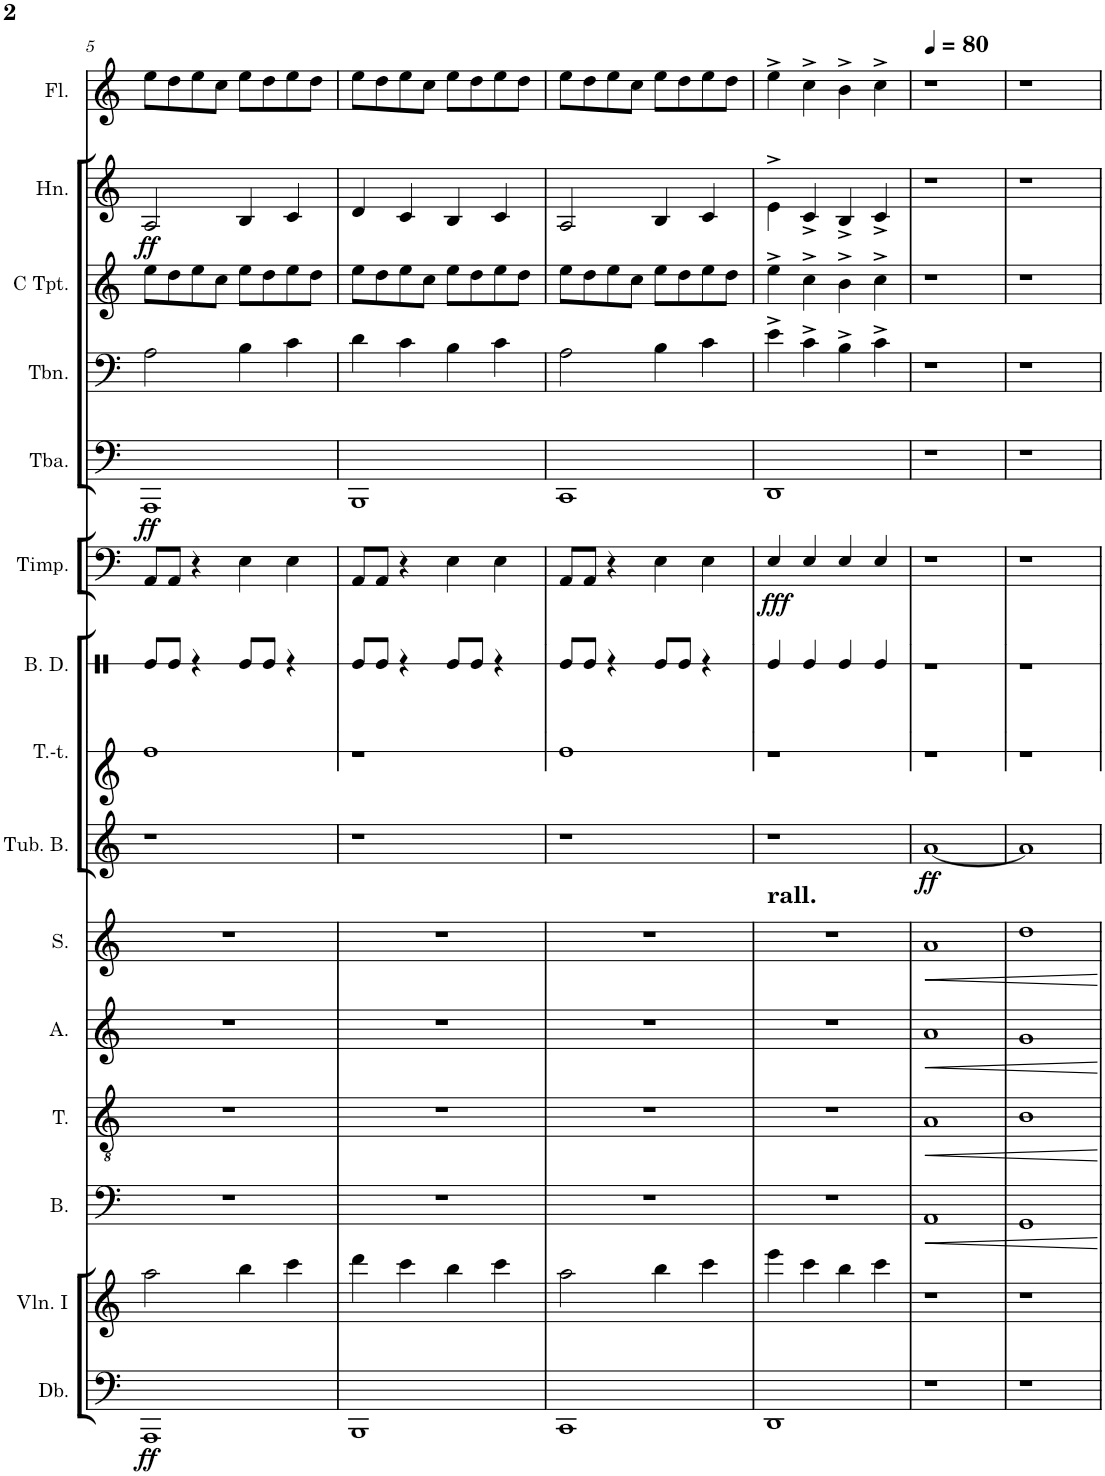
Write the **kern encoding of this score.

**kern	**dynam	**kern	**kern	**kern	**kern	**kern	**kern	**dynam	**kern	**kern	**kern	**dynam	**kern	**dynam	**kern	**kern	**kern	**dynam	**kern
*part15	*part15	*part14	*part13	*part12	*part11	*part10	*part9	*part9	*part8	*part7	*part6	*part6	*part5	*part5	*part4	*part3	*part2	*part2	*part1
*staff15	*staff15	*staff14	*staff13	*staff12	*staff11	*staff10	*staff9	*staff9	*staff8	*staff7	*staff6	*staff6	*staff5	*staff5	*staff4	*staff3	*staff2	*staff2	*staff1
*I"Double Bass	*	*I"Violin I	*I"Bass	*I"Tenor	*I"Alto	*I"Soprano	*I"Tubular Bells	*	*I"Tam-tam	*I"Bass Drum	*I"Timpani	*	*I"Tuba	*	*I"Trombone	*I"Trumpet in C	*I"Horn in F	*	*I"Flute
*I'Db.	*	*I'Vln. I	*I'B.	*I'T.	*I'A.	*I'S.	*I'Tub. B.	*	*I'T.-t.	*I'B. D.	*I'Timp.	*	*I'Tba.	*	*I'Tbn.	*	*I'Hn.	*	*I'Fl.
!!LO:PB:g=z
*clefF4	*	*clefG2	*clefF4	*clefGv2	*clefG2	*clefG2	*clefG2	*	*clefG2	*clefX	*clefF4	*	*clefF4	*	*clefF4	*clefG2	*clefG2	*	*clefG2
*Trd7c12	*	*	*	*	*	*	*	*	*	*	*	*	*	*	*	*	*Trd4c7	*	*Trd-7c-12
*k[]	*	*k[]	*k[]	*k[]	*k[]	*k[]	*k[]	*	*k[]	*k[]	*k[]	*	*k[]	*	*k[]	*k[]	*k[]	*	*k[]
*M4/4	*	*M4/4	*M4/4	*M4/4	*M4/4	*M4/4	*M4/4	*	*M4/4	*M4/4	*M4/4	*	*M4/4	*	*M4/4	*M4/4	*M4/4	*	*M4/4
=5	=5	=5	=5	=5	=5	=5	=5	=5	=5	=5	=5	=5	=5	=5	=5	=5	=5	=5	=5
!	!LO:DY:b	!	!	!	!	!	!	!	!	!	!	!	!	!LO:DY:b	!	!	!	!LO:DY:b	!
1AAA	ff	2aa\	1r	1r	1r	1r	1r	.	1ff	8Re/L	8AA/L	.	1AAA	ff	2A\	8ee\L	2A/	ff	8ee\L
.	.	.	.	.	.	.	.	.	.	8Re/J	8AA/J	.	.	.	.	8dd\	.	.	8dd\
.	.	.	.	.	.	.	.	.	.	4r	4r	.	.	.	.	8ee\	.	.	8ee\
.	.	.	.	.	.	.	.	.	.	.	.	.	.	.	.	8cc\J	.	.	8cc\J
.	.	4bb\	.	.	.	.	.	.	.	8Re/L	4E\	.	.	.	4B\	8ee\L	4B/	.	8ee\L
.	.	.	.	.	.	.	.	.	.	8Re/J	.	.	.	.	.	8dd\	.	.	8dd\
.	.	4ccc\	.	.	.	.	.	.	.	4r	4E\	.	.	.	4c\	8ee\	4c/	.	8ee\
.	.	.	.	.	.	.	.	.	.	.	.	.	.	.	.	8dd\J	.	.	8dd\J
=6	=6	=6	=6	=6	=6	=6	=6	=6	=6	=6	=6	=6	=6	=6	=6	=6	=6	=6	=6
1BBB	.	4ddd\	1r	1r	1r	1r	1r	.	1r	8Re/L	8AA/L	.	1BBB	.	4d\	8ee\L	4d/	.	8ee\L
.	.	.	.	.	.	.	.	.	.	8Re/J	8AA/J	.	.	.	.	8dd\	.	.	8dd\
.	.	4ccc\	.	.	.	.	.	.	.	4r	4r	.	.	.	4c\	8ee\	4c/	.	8ee\
.	.	.	.	.	.	.	.	.	.	.	.	.	.	.	.	8cc\J	.	.	8cc\J
.	.	4bb\	.	.	.	.	.	.	.	8Re/L	4E\	.	.	.	4B\	8ee\L	4B/	.	8ee\L
.	.	.	.	.	.	.	.	.	.	8Re/J	.	.	.	.	.	8dd\	.	.	8dd\
.	.	4ccc\	.	.	.	.	.	.	.	4r	4E\	.	.	.	4c\	8ee\	4c/	.	8ee\
.	.	.	.	.	.	.	.	.	.	.	.	.	.	.	.	8dd\J	.	.	8dd\J
=7	=7	=7	=7	=7	=7	=7	=7	=7	=7	=7	=7	=7	=7	=7	=7	=7	=7	=7	=7
1CC	.	2aa\	1r	1r	1r	1r	1r	.	1ff	8Re/L	8AA/L	.	1CC	.	2A\	8ee\L	2A/	.	8ee\L
.	.	.	.	.	.	.	.	.	.	8Re/J	8AA/J	.	.	.	.	8dd\	.	.	8dd\
.	.	.	.	.	.	.	.	.	.	4r	4r	.	.	.	.	8ee\	.	.	8ee\
.	.	.	.	.	.	.	.	.	.	.	.	.	.	.	.	8cc\J	.	.	8cc\J
.	.	4bb\	.	.	.	.	.	.	.	8Re/L	4E\	.	.	.	4B\	8ee\L	4B/	.	8ee\L
.	.	.	.	.	.	.	.	.	.	8Re/J	.	.	.	.	.	8dd\	.	.	8dd\
.	.	4ccc\	.	.	.	.	.	.	.	4r	4E\	.	.	.	4c\	8ee\	4c/	.	8ee\
.	.	.	.	.	.	.	.	.	.	.	.	.	.	.	.	8dd\J	.	.	8dd\J
=8	=8	=8	=8	=8	=8	=8	=8	=8	=8	=8	=8	=8	=8	=8	=8	=8	=8	=8	=8
!	!	!	!	!	!	!LO:TX:a:t=rall.	!	!	!	!	!	!	!	!	!	!	!	!	!
!	!	!	!	!	!	!	!	!	!	!	!	!LO:DY:b	!	!	!	!	!	!	!
1DD	.	4eee\	1r	1r	1r	1r	1r	.	1r	4Re/	4E/	fff	1DD	.	4e^\	4ee^\	4e^\	.	4ee^\
.	.	4ccc\	.	.	.	.	.	.	.	4Re/	4E/	.	.	.	4c^\	4cc^\	4c^/	.	4cc^\
.	.	4bb\	.	.	.	.	.	.	.	4Re/	4E/	.	.	.	4B^\	4b^\	4B^/	.	4b^\
.	.	4ccc\	.	.	.	.	.	.	.	4Re/	4E/	.	.	.	4c^\	4cc^\	4c^/	.	4cc^\
=9	=9	=9	=9	=9	=9	=9	=9	=9	=9	=9	=9	=9	=9	=9	=9	=9	=9	=9	=9
*	*	*	*	*	*	*	*	*	*	*	*	*	*	*	*	*	*	*	*MM80
!	!	!	!	!	!	!	!	!LO:DY:b	!	!	!	!	!	!	!	!	!	!	!
1r	.	1r	1AA	1A	1a	1a	[1a	ff	1r	1r	1r	.	1r	.	1r	1r	1r	.	1r
=10	=10	=10	=10	=10	=10	=10	=10	=10	=10	=10	=10	=10	=10	=10	=10	=10	=10	=10	=10
1r	.	1r	1GG	1B	1g	1dd	1a]	.	1r	1r	1r	.	1r	.	1r	1r	1r	.	1r
=	=	=	=	=	=	=	=	=	=	=	=	=	=	=	=	=	=	=	=
*-	*-	*-	*-	*-	*-	*-	*-	*-	*-	*-	*-	*-	*-	*-	*-	*-	*-	*-	*-
